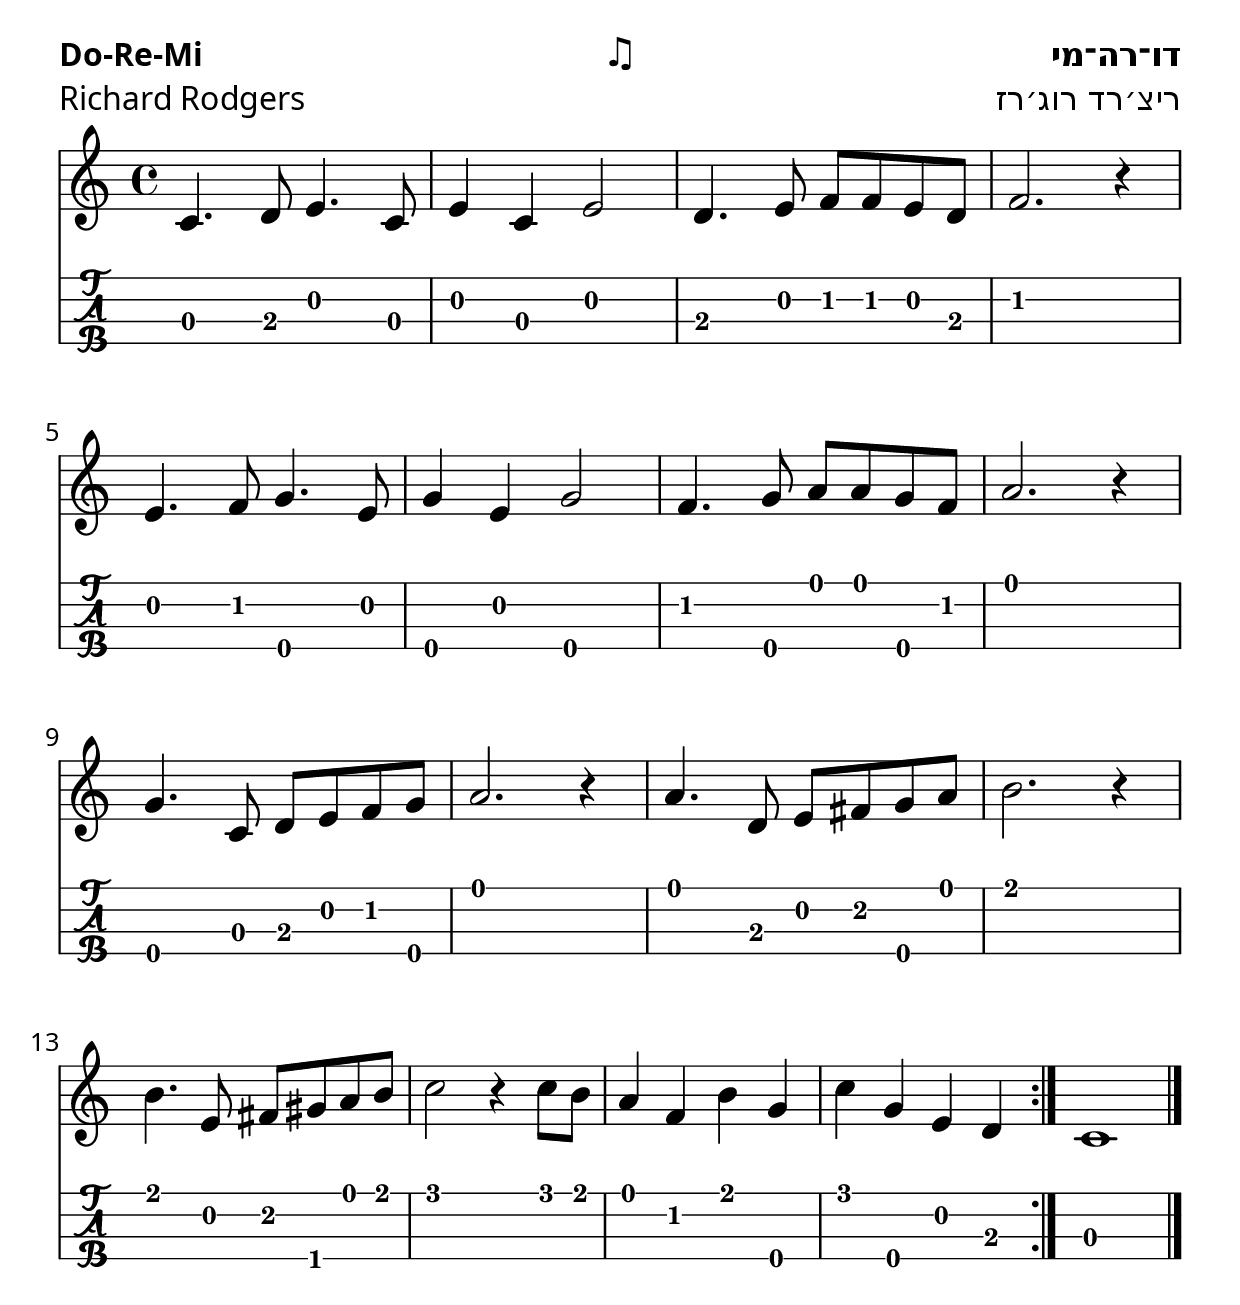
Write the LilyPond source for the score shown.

\include "../ĉiea.ly"

\header {
  titolo-xx     = ""
  titolo-he     = "דו־רה־מי"
  titolo-eo     = "Do-Re-Mi"
  komponisto-xx = ""
  komponisto-he = "ריצ׳רד רוג׳רז"
  komponisto-eo = "Richard Rodgers"
  ikono         = "♫"
}

\include "../titolo.ly"

melodio = {
  \key c \major
  \time 4/4
  \repeat volta 2 {
	<c\3>4. <d\3>8 <e\2>4. <c\3>8 |
	<e\2>4 <c\3>4 <e\2>2 |
	<d\3>4. <e\2>8 <f\2>8 <f\2>8 <e\2>8 <d\3>8 |
	<f\2>2. r4 |\break
	<e\2>4. <f\2>8 <g\4>4. <e\2>8 |
	<g\4>4 <e\2>4 <g\4>2 |
	<f\2>4. <g\4>8 <a\1>8 <a\1>8 <g\4>8 <f\2>8 |
	<a\1>2. r4 |\break
	<g\4>4. <c\3>8 <d\3>8 <e\2>8 <f\2>8 <g\4>8 |
	<a\1>2. r4 |
	<a\1>4. <d\3>8 <e\2>8 <fis\2>8 <g\4>8 <a\1>8 |
	<b\1>2. r4 |\break
	<b\1>4. <e\2>8 <fis\2>8 <gis\4>8 <a\1>8 <b\1>8 |
	<c'\1>2 r4 <c'\1>8 <b\1>8 |
	<a\1>4 <f\2>4 <b\1>4 <g\4>4 |
	<c'\1>4 <g\4>4 <e\2>4 <d\3>4 |
  }
  <c\3>1 |
  \bar "|."
}

\include "../muziko.ly"
